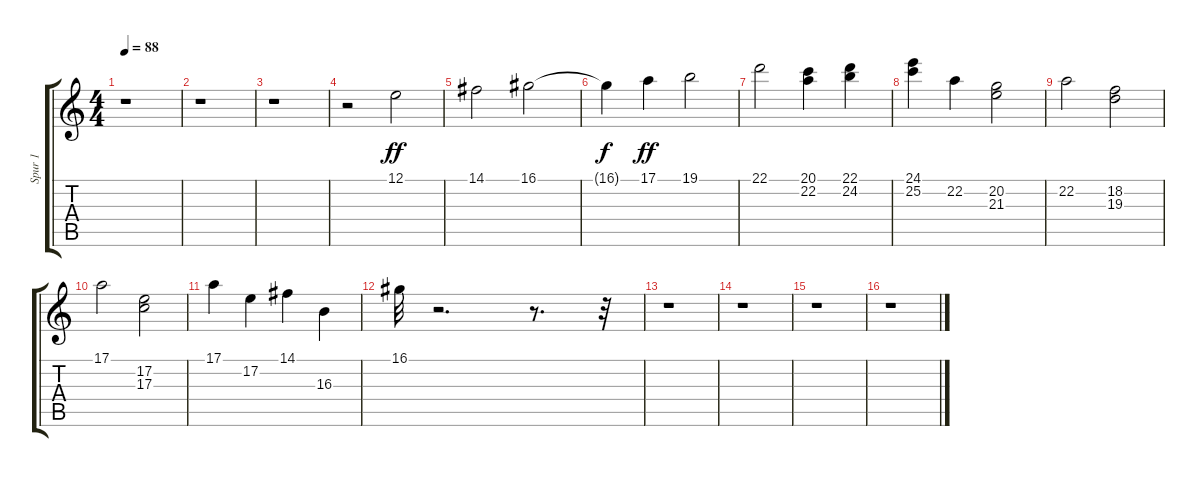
\track ("Spur 1" "Spur 1") {instrument electricpiano2}
\staff {score tabs}
\tuning (E4 B3 G3 D3 A2 E2) {hide}
\ts (4 4)
\tempo 88
\clef g2
\ks c
r.1{dy ff} |
r.1 |
r.1 |
r.2 12.1.2 |
14.1.2 16.1.2 |
16.1{t}.4{dy f} 17.1.4{dy ff} 19.1.2 |
22.1.2 (20.1 22.2).4 (22.1 24.2).4 |
(24.1 25.2).4 22.2.4 (20.2 21.3).2 |
22.2.2 (18.2 19.3).2 |
17.1.2 (17.2 17.3).2 |
17.1.4 17.2.4 14.1.4 16.3.4 |
16.1.32 r.2{d} r.8{d} r.32 |
r.1 |
r.1 |
r.1 |
r.1
